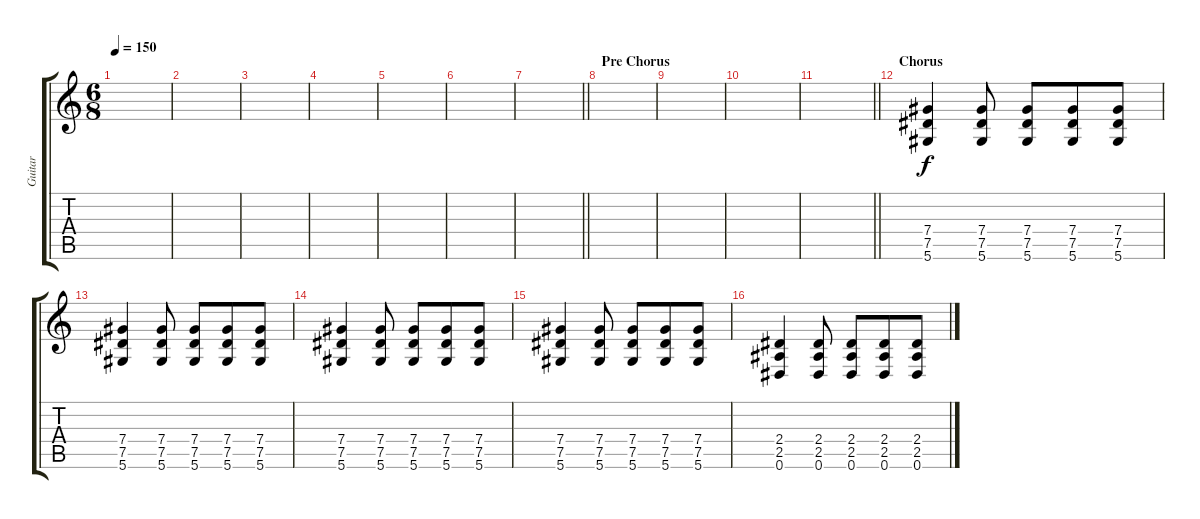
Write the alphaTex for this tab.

\track ("Guitar" "Guitar") {instrument distortionguitar}
\staff {score tabs}
\tuning (Eb4 Bb3 Gb3 Db3 Ab2 Eb2) {hide}
\ts (6 8)
\tempo 150
\clef g2
\ks c
|
|
|
|
|
|
\barLineRight lightlight
|
\section ("" "Pre Chorus")
|
|
|
\barLineRight lightlight
|
\section ("" "Chorus")
(7.4 7.5 5.6).4{instrument distortionguitar} (7.4 7.5 5.6).8 (7.4 7.5 5.6).8 (7.4 7.5 5.6).8 (7.4 7.5 5.6).8 |
(7.4 7.5 5.6).4 (7.4 7.5 5.6).8 (7.4 7.5 5.6).8 (7.4 7.5 5.6).8 (7.4 7.5 5.6).8 |
(7.4 7.5 5.6).4 (7.4 7.5 5.6).8 (7.4 7.5 5.6).8 (7.4 7.5 5.6).8 (7.4 7.5 5.6).8 |
(7.4 7.5 5.6).4 (7.4 7.5 5.6).8 (7.4 7.5 5.6).8 (7.4 7.5 5.6).8 (7.4 7.5 5.6).8 |
(2.4 2.5 0.6).4 (2.4 2.5 0.6).8 (2.4 2.5 0.6).8 (2.4 2.5 0.6).8 (2.4 2.5 0.6).8
